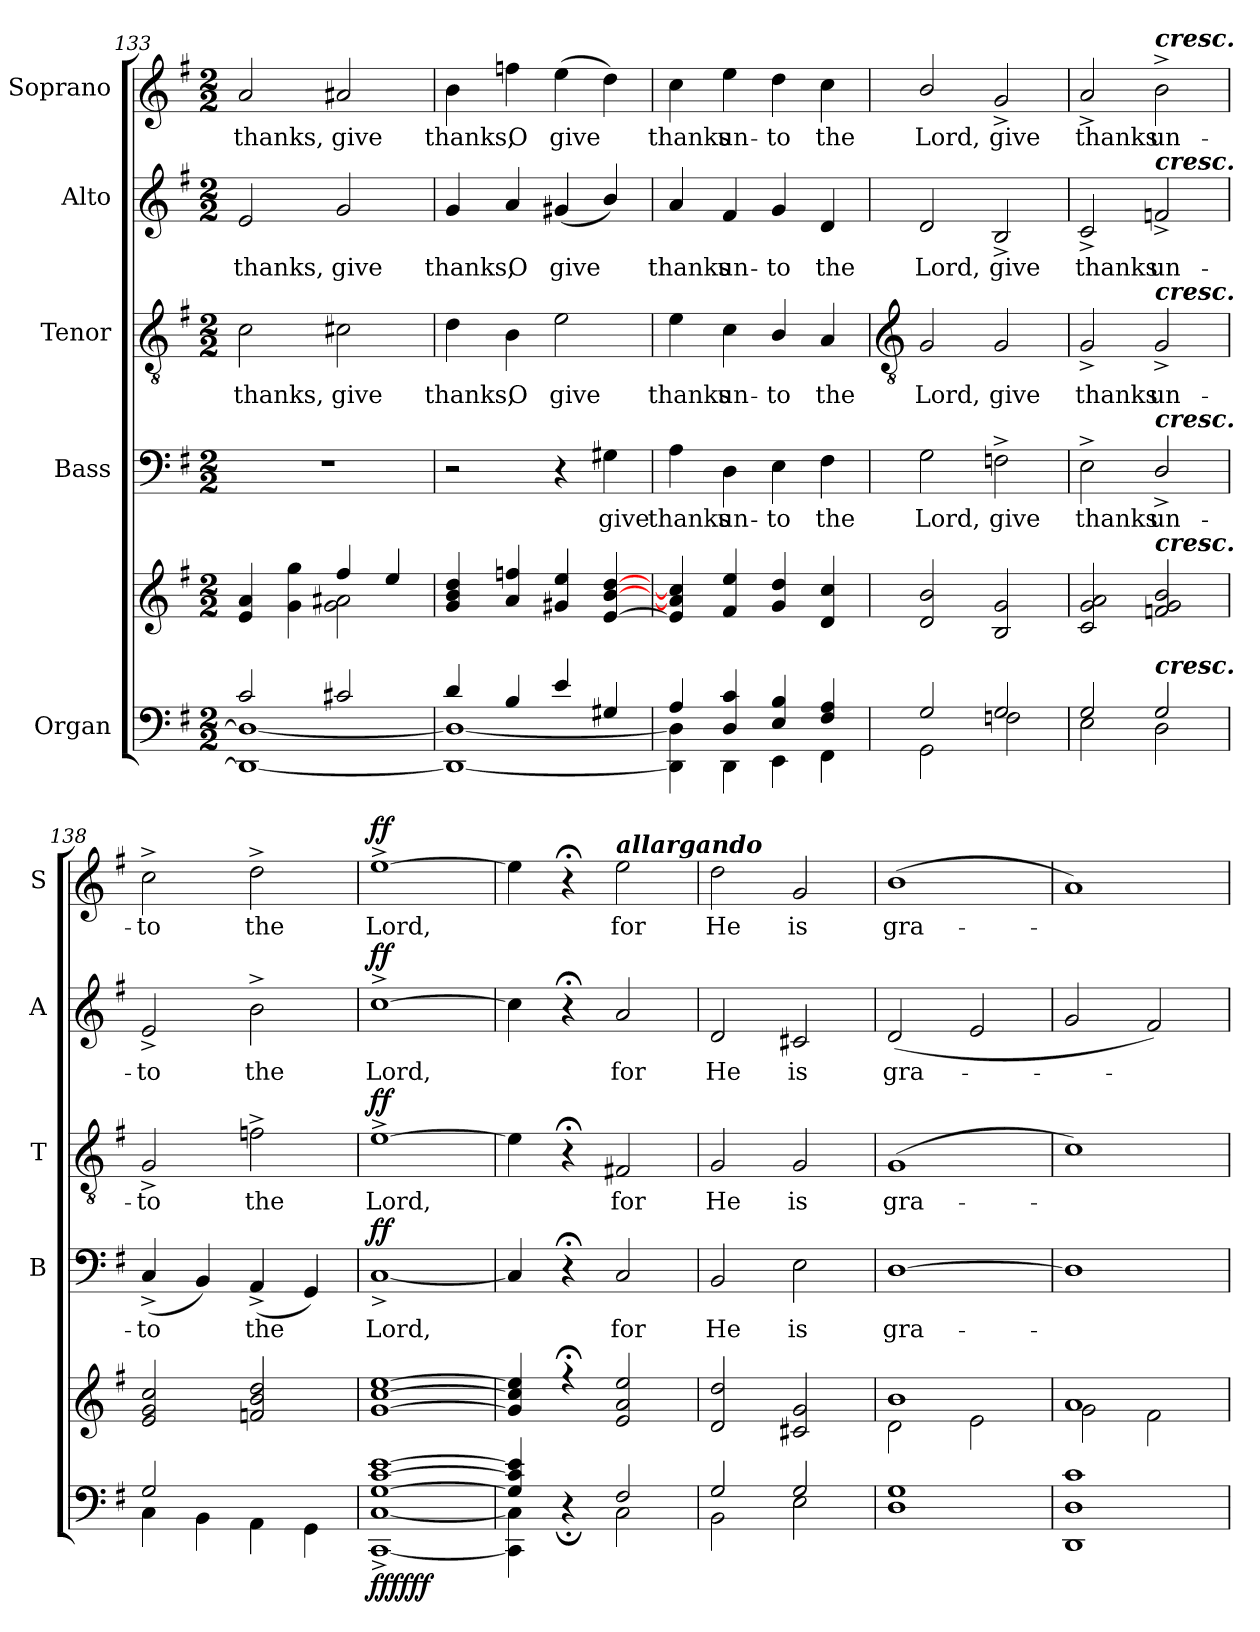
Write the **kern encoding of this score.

**kern	**kern	**dynam	**kern	**text	**dynam	**kern	**text	**dynam	**kern	**text	**dynam	**kern	**text	**dynam
*part5	*part5	*part5	*part4	*part4	*part4	*part3	*part3	*part3	*part2	*part2	*part2	*part1	*part1	*part1
*staff6	*staff5	*staff5/6	*staff4	*staff4	*staff4	*staff3	*staff3	*staff3	*staff2	*staff2	*staff2	*staff1	*staff1	*staff1
*I"Organ	*	*	*I"Bass	*	*	*I"Tenor	*	*	*I"Alto	*	*	*I"Soprano	*	*
*	*	*	*I'B	*	*	*I'T	*	*	*I'A	*	*	*I'S	*	*
*clefF4	*clefG2	*	*clefF4	*	*	*clefGv2	*	*	*clefG2	*	*	*clefG2	*	*
*k[f#]	*k[f#]	*	*k[f#]	*	*	*k[f#]	*	*	*k[f#]	*	*	*k[f#]	*	*
*G:	*G:	*	*G:	*	*	*G:	*	*	*G:	*	*	*G:	*	*
*M2/2	*M2/2	*	*M2/2	*	*	*M2/2	*	*	*M2/2	*	*	*M2/2	*	*
=133	=133	=133	=133	=133	=133	=133	=133	=133	=133	=133	=133	=133	=133	=133
*^	*^	*	*	*	*	*	*	*	*	*	*	*	*	*
!	!	!	!	!	!	!	!	!	!LO:LY:b	!	!	!LO:LY:b	!	!	!LO:LY:b	!
2c/	1DD\_ 1D\_	4e 4a	2ryy	.	1r	.	.	2c	thanks,	.	2e	thanks,	.	2a	thanks,	.
.	.	4g 4gg	.	.	.	.	.	.	.	.	.	.	.	.	.	.
!	!	!	!	!	!	!	!	!	!LO:LY:b	!	!	!LO:LY:b	!	!	!LO:LY:b	!
2c#X/	.	4ff#/	2g\ 2a#X\	.	.	.	.	2c#X	give	.	2g	give	.	2a#X	give	.
.	.	4ee/	.	.	.	.	.	.	.	.	.	.	.	.	.	.
=134	=134	=134	=134	=134	=134	=134	=134	=134	=134	=134	=134	=134	=134	=134	=134	=134
!	!	!	!	!	!	!	!	!	!LO:LY:b	!	!	!LO:LY:b	!	!	!LO:LY:b	!
4d/	1DD\_ 1D\_	4g 4b 4dd	1ryy	.	2r	.	.	4d	thanks,	.	4g	thanks,	.	4b	thanks,	.
!	!	!	!	!	!	!	!	!	!LO:LY:b	!	!	!LO:LY:b	!	!	!LO:LY:b	!
4B/	.	4a 4ffn	.	.	.	.	.	4B	O	.	4a	O	.	4ffn	O	.
!	!	!	!	!	!	!	!	!	!LO:LY:b	!	!	!LO:LY:b	!	!	!LO:LY:b	!
4e/	.	4g#X 4ee	.	.	4r	.	.	2e	give	.	(<4g#X	give	.	(>4ee	give	.
!	!	!	!	!	!	!LO:LY:b	!	!	!	!	!	!	!	!	!	!
4G#X/	.	[4e [4b [4dd	.	.	4G#X	give	.	.	.	.	4b/)	.	.	4dd)	.	.
=135	=135	=135	=135	=135	=135	=135	=135	=135	=135	=135	=135	=135	=135	=135	=135	=135
!	!	!	!	!	!	!LO:LY:b	!	!	!LO:LY:b	!	!	!LO:LY:b	!	!	!LO:LY:b	!
4A/	4DD\] 4D\]	4e] 4a] 4cc]	1ryy	.	4A	thanks	.	4e	thanks	.	4a	thanks	.	4cc	thanks	.
!	!	!	!	!	!	!LO:LY:b	!	!	!LO:LY:b	!	!	!LO:LY:b	!	!	!LO:LY:b	!
4D/ 4c/	4DD\	4f# 4ee	.	.	4D	un-	.	4c	un-	.	4f#	un-	.	4ee	un-	.
!	!	!	!	!	!	!LO:LY:b	!	!	!LO:LY:b	!	!	!LO:LY:b	!	!	!LO:LY:b	!
4E/ 4B/	4EE\	4g 4dd	.	.	4E	-to	.	4B/	-to	.	4g	-to	.	4dd	-to	.
!	!	!	!	!	!	!LO:LY:b	!	!	!LO:LY:b	!	!	!LO:LY:b	!	!	!LO:LY:b	!
4F#/ 4A/	4FF#\	4d 4cc	.	.	4F#	the	.	4A	the	.	4d	the	.	4cc	the	.
!!LO:LB:g=z
=136	=136	=136	=136	=136	=136	=136	=136	=136	=136	=136	=136	=136	=136	=136	=136	=136
*	*	*	*	*	*	*	*	*clefGv2	*	*	*	*	*	*	*	*
!	!	!	!	!	!	!LO:LY:b	!	!	!LO:LY:b	!	!	!LO:LY:b	!	!	!LO:LY:b	!
2G/	2GG\	2d/ 2b/	1ryy	.	2G	Lord,	.	2G	Lord,	.	2d	Lord,	.	2b/	Lord,	.
!	!	!	!	!	!	!LO:LY:b	!	!	!LO:LY:b	!	!	!LO:LY:b	!	!	!LO:LY:b	!
2G/	2Fn\	2B 2g	.	.	2Fn^	give	.	2G	give	.	2B^	give	.	2g^	give	.
=137	=137	=137	=137	=137	=137	=137	=137	=137	=137	=137	=137	=137	=137	=137	=137	=137
!	!	!	!	!	!	!LO:LY:b	!	!	!LO:LY:b	!	!	!LO:LY:b	!	!	!LO:LY:b	!
2G/	2E\	2c 2g 2a	1ryy	.	2E^	thanks	.	2G^	thanks	.	2c^	thanks	.	2a^	thanks	.
!	!	!	!	!	!	!	!	!	!	!	!	!	!	!LO:TX:a:Bi:t=cresc.	!	!
!	!	!	!	!	!	!	!	!	!	!	!LO:TX:a:Bi:t=cresc.	!	!	!	!	!
!	!	!	!	!	!	!	!	!LO:TX:a:Bi:t=cresc.	!	!	!	!	!	!	!	!
!	!	!	!	!	!LO:TX:a:Bi:t=cresc.	!	!	!	!	!	!	!	!	!	!	!
!	!	!LO:TX:a:Bi:t=cresc.	!	!	!	!	!	!	!	!	!	!	!	!	!	!
!LO:TX:a:Bi:t=cresc.	!	!	!	!	!	!	!	!	!	!	!	!	!	!	!	!
!	!	!	!	!	!	!LO:LY:b	!	!	!LO:LY:b	!	!	!LO:LY:b	!	!	!LO:LY:b	!
2G/	2D\	2fn 2g 2b	.	.	2D^/	un-	.	2G^	un-	.	2fn^	un-	.	2b^	un-	.
=138	=138	=138	=138	=138	=138	=138	=138	=138	=138	=138	=138	=138	=138	=138	=138	=138
!	!	!	!	!	!	!LO:LY:b	!	!	!LO:LY:b	!	!	!LO:LY:b	!	!	!LO:LY:b	!
2G/	4C\	2e 2g 2cc	1ryy	.	(<4C^	-to	.	2G^	-to	.	2e^	-to	.	2cc^	-to	.
.	4BB\	.	.	.	4BB)	.	.	.	.	.	.	.	.	.	.	.
!	!	!	!	!	!	!LO:LY:b	!	!	!LO:LY:b	!	!	!LO:LY:b	!	!	!LO:LY:b	!
2ryy	4AA\	2fn 2b 2dd	.	.	(<4AA^	the	.	2fn^	the	.	2b^	the	.	2dd^	the	.
.	4GG\	.	.	.	4GG)	.	.	.	.	.	.	.	.	.	.	.
=139	=139	=139	=139	=139	=139	=139	=139	=139	=139	=139	=139	=139	=139	=139	=139	=139
!	!	!	!	!LO:DY:b=2	!	!LO:LY:b	!	!	!LO:LY:b	!	!	!LO:LY:b	!	!	!LO:LY:b	!
!	!	!	!	!LO:DY:n=1:b=2	!	!	!	!	!	!	!	!	!	!	!	!
!	!	!	!	!LO:DY:n=2:b	!	!	!LO:DY:b	!	!	!LO:DY:b	!	!	!LO:DY:b	!	!	!LO:DY:b
[1G/ [1c/ [1e/	[1CC\^ [1C\^	[1g [1cc [1ee	1ryy	ff ff ff	[1C^	Lord,	ff	[1e^	Lord,	ff	[1cc^	Lord,	ff	[1ee^	Lord,	ff
=140	=140	=140	=140	=140	=140	=140	=140	=140	=140	=140	=140	=140	=140	=140	=140	=140
4G/] 4c/] 4e/]	4CC\] 4C\]	4g] 4cc] 4ee]	1ryy	.	4C]	.	.	4e]	.	.	4cc]	.	.	4ee]	.	.
4ryy	4r;	4r;<	.	.	4r;<	.	.	4r;<	.	.	4r;<	.	.	4r;<	.	.
!	!	!	!	!	!	!	!	!	!	!	!	!	!	!LO:TX:a:Bi:t=allargando	!	!
!	!	!	!	!	!	!LO:LY:b	!	!	!LO:LY:b	!	!	!LO:LY:b	!	!	!LO:LY:b	!
2F#/	2C\	2e 2a 2ee	.	.	2C	for	.	2F#X	for	.	2a	for	.	2ee	for	.
=141	=141	=141	=141	=141	=141	=141	=141	=141	=141	=141	=141	=141	=141	=141	=141	=141
!	!	!	!	!	!	!LO:LY:b	!	!	!LO:LY:b	!	!	!LO:LY:b	!	!	!LO:LY:b	!
2G/	2BB\	2d 2dd	1ryy	.	2BB	He	.	2G	He	.	2d	He	.	2dd	He	.
!	!	!	!	!	!	!LO:LY:b	!	!	!LO:LY:b	!	!	!LO:LY:b	!	!	!LO:LY:b	!
2G/	2E\	2c#X 2g	.	.	2E	is	.	2G	is	.	2c#X	is	.	2g	is	.
=142	=142	=142	=142	=142	=142	=142	=142	=142	=142	=142	=142	=142	=142	=142	=142	=142
!	!	!	!	!	!	!LO:LY:b	!	!	!LO:LY:b	!	!	!LO:LY:b	!	!	!LO:LY:b	!
1G/	1D\	1b	2d\	.	[1D	gra-	.	(<1G	gra-	.	(<2d	gra-	.	(<1b	gra-	.
.	.	.	2e\	.	.	.	.	.	.	.	2e	.	.	.	.	.
=143	=143	=143	=143	=143	=143	=143	=143	=143	=143	=143	=143	=143	=143	=143	=143	=143
1c/	1DD\ 1D\	1a	2g\	.	1D]	.	.	1c)	.	.	2g	.	.	1a)	.	.
.	.	.	2f#\	.	.	.	.	.	.	.	2f#)	.	.	.	.	.
*v	*v	*	*	*	*	*	*	*	*	*	*	*	*	*	*	*
*	*v	*v	*	*	*	*	*	*	*	*	*	*	*	*	*
=	=	=	=	=	=	=	=	=	=	=	=	=	=	=
*-	*-	*-	*-	*-	*-	*-	*-	*-	*-	*-	*-	*-	*-	*-
